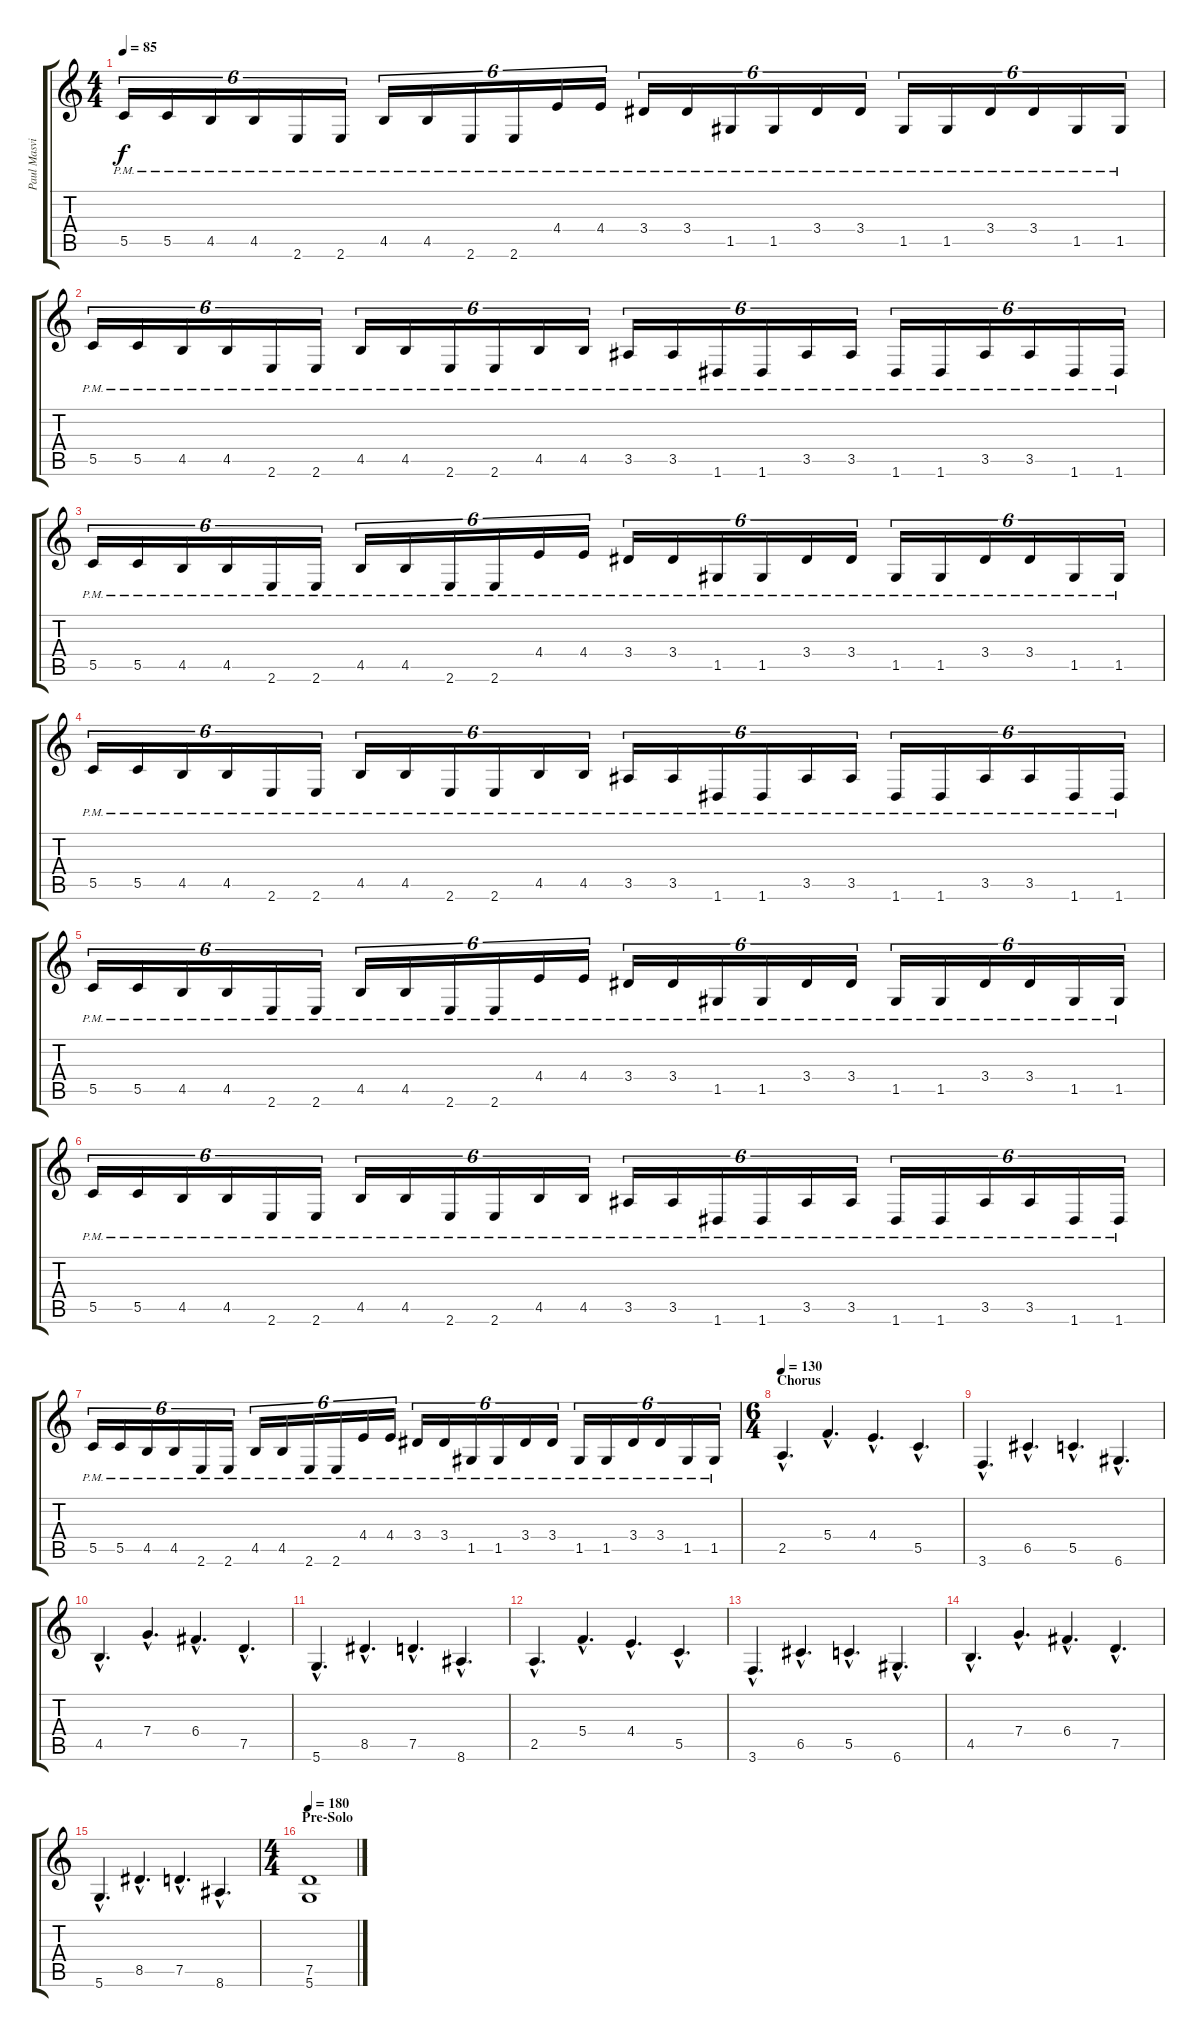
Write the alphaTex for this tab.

\track ("Paul Masvidal" "Paul Masvi") {instrument distortionguitar}
\staff {score tabs}
\tuning (D4 A3 F3 C3 G2 D2) {hide}
\ts (4 4)
\tempo 85
\clef g2
\ks c
5.5{pm}.16{tu (6 4) dy f} 5.5{pm}.16{tu (6 4)} 4.5{pm}.16{tu (6 4)} 4.5{pm}.16{tu (6 4)} 2.6{pm}.16{tu (6 4)} 2.6{pm}.16{tu (6 4)} 4.5{pm}.16{tu (6 4)} 4.5{pm}.16{tu (6 4)} 2.6{pm}.16{tu (6 4)} 2.6{pm}.16{tu (6 4)} 4.4{pm}.16{tu (6 4)} 4.4{pm}.16{tu (6 4)} 3.4{pm}.16{tu (6 4)} 3.4{pm}.16{tu (6 4)} 1.5{pm}.16{tu (6 4)} 1.5{pm}.16{tu (6 4)} 3.4{pm}.16{tu (6 4)} 3.4{pm}.16{tu (6 4)} 1.5{pm}.16{tu (6 4)} 1.5{pm}.16{tu (6 4)} 3.4{pm}.16{tu (6 4)} 3.4{pm}.16{tu (6 4)} 1.5{pm}.16{tu (6 4)} 1.5{pm}.16{tu (6 4)} |
5.5{pm}.16{tu (6 4)} 5.5{pm}.16{tu (6 4)} 4.5{pm}.16{tu (6 4)} 4.5{pm}.16{tu (6 4)} 2.6{pm}.16{tu (6 4)} 2.6{pm}.16{tu (6 4)} 4.5{pm}.16{tu (6 4)} 4.5{pm}.16{tu (6 4)} 2.6{pm}.16{tu (6 4)} 2.6{pm}.16{tu (6 4)} 4.5{pm}.16{tu (6 4)} 4.5{pm}.16{tu (6 4)} 3.5{pm}.16{tu (6 4)} 3.5{pm}.16{tu (6 4)} 1.6{pm}.16{tu (6 4)} 1.6{pm}.16{tu (6 4)} 3.5{pm}.16{tu (6 4)} 3.5{pm}.16{tu (6 4)} 1.6{pm}.16{tu (6 4)} 1.6{pm}.16{tu (6 4)} 3.5{pm}.16{tu (6 4)} 3.5{pm}.16{tu (6 4)} 1.6{pm}.16{tu (6 4)} 1.6{pm}.16{tu (6 4)} |
5.5{pm}.16{tu (6 4)} 5.5{pm}.16{tu (6 4)} 4.5{pm}.16{tu (6 4)} 4.5{pm}.16{tu (6 4)} 2.6{pm}.16{tu (6 4)} 2.6{pm}.16{tu (6 4)} 4.5{pm}.16{tu (6 4)} 4.5{pm}.16{tu (6 4)} 2.6{pm}.16{tu (6 4)} 2.6{pm}.16{tu (6 4)} 4.4{pm}.16{tu (6 4)} 4.4{pm}.16{tu (6 4)} 3.4{pm}.16{tu (6 4)} 3.4{pm}.16{tu (6 4)} 1.5{pm}.16{tu (6 4)} 1.5{pm}.16{tu (6 4)} 3.4{pm}.16{tu (6 4)} 3.4{pm}.16{tu (6 4)} 1.5{pm}.16{tu (6 4)} 1.5{pm}.16{tu (6 4)} 3.4{pm}.16{tu (6 4)} 3.4{pm}.16{tu (6 4)} 1.5{pm}.16{tu (6 4)} 1.5{pm}.16{tu (6 4)} |
5.5{pm}.16{tu (6 4)} 5.5{pm}.16{tu (6 4)} 4.5{pm}.16{tu (6 4)} 4.5{pm}.16{tu (6 4)} 2.6{pm}.16{tu (6 4)} 2.6{pm}.16{tu (6 4)} 4.5{pm}.16{tu (6 4)} 4.5{pm}.16{tu (6 4)} 2.6{pm}.16{tu (6 4)} 2.6{pm}.16{tu (6 4)} 4.5{pm}.16{tu (6 4)} 4.5{pm}.16{tu (6 4)} 3.5{pm}.16{tu (6 4)} 3.5{pm}.16{tu (6 4)} 1.6{pm}.16{tu (6 4)} 1.6{pm}.16{tu (6 4)} 3.5{pm}.16{tu (6 4)} 3.5{pm}.16{tu (6 4)} 1.6{pm}.16{tu (6 4)} 1.6{pm}.16{tu (6 4)} 3.5{pm}.16{tu (6 4)} 3.5{pm}.16{tu (6 4)} 1.6{pm}.16{tu (6 4)} 1.6{pm}.16{tu (6 4)} |
5.5{pm}.16{tu (6 4)} 5.5{pm}.16{tu (6 4)} 4.5{pm}.16{tu (6 4)} 4.5{pm}.16{tu (6 4)} 2.6{pm}.16{tu (6 4)} 2.6{pm}.16{tu (6 4)} 4.5{pm}.16{tu (6 4)} 4.5{pm}.16{tu (6 4)} 2.6{pm}.16{tu (6 4)} 2.6{pm}.16{tu (6 4)} 4.4{pm}.16{tu (6 4)} 4.4{pm}.16{tu (6 4)} 3.4{pm}.16{tu (6 4)} 3.4{pm}.16{tu (6 4)} 1.5{pm}.16{tu (6 4)} 1.5{pm}.16{tu (6 4)} 3.4{pm}.16{tu (6 4)} 3.4{pm}.16{tu (6 4)} 1.5{pm}.16{tu (6 4)} 1.5{pm}.16{tu (6 4)} 3.4{pm}.16{tu (6 4)} 3.4{pm}.16{tu (6 4)} 1.5{pm}.16{tu (6 4)} 1.5{pm}.16{tu (6 4)} |
5.5{pm}.16{tu (6 4)} 5.5{pm}.16{tu (6 4)} 4.5{pm}.16{tu (6 4)} 4.5{pm}.16{tu (6 4)} 2.6{pm}.16{tu (6 4)} 2.6{pm}.16{tu (6 4)} 4.5{pm}.16{tu (6 4)} 4.5{pm}.16{tu (6 4)} 2.6{pm}.16{tu (6 4)} 2.6{pm}.16{tu (6 4)} 4.5{pm}.16{tu (6 4)} 4.5{pm}.16{tu (6 4)} 3.5{pm}.16{tu (6 4)} 3.5{pm}.16{tu (6 4)} 1.6{pm}.16{tu (6 4)} 1.6{pm}.16{tu (6 4)} 3.5{pm}.16{tu (6 4)} 3.5{pm}.16{tu (6 4)} 1.6{pm}.16{tu (6 4)} 1.6{pm}.16{tu (6 4)} 3.5{pm}.16{tu (6 4)} 3.5{pm}.16{tu (6 4)} 1.6{pm}.16{tu (6 4)} 1.6{pm}.16{tu (6 4)} |
5.5{pm}.16{tu (6 4)} 5.5{pm}.16{tu (6 4)} 4.5{pm}.16{tu (6 4)} 4.5{pm}.16{tu (6 4)} 2.6{pm}.16{tu (6 4)} 2.6{pm}.16{tu (6 4)} 4.5{pm}.16{tu (6 4)} 4.5{pm}.16{tu (6 4)} 2.6{pm}.16{tu (6 4)} 2.6{pm}.16{tu (6 4)} 4.4{pm}.16{tu (6 4)} 4.4{pm}.16{tu (6 4)} 3.4{pm}.16{tu (6 4)} 3.4{pm}.16{tu (6 4)} 1.5{pm}.16{tu (6 4)} 1.5{pm}.16{tu (6 4)} 3.4{pm}.16{tu (6 4)} 3.4{pm}.16{tu (6 4)} 1.5{pm}.16{tu (6 4)} 1.5{pm}.16{tu (6 4)} 3.4{pm}.16{tu (6 4)} 3.4{pm}.16{tu (6 4)} 1.5{pm}.16{tu (6 4)} 1.5{pm}.16{tu (6 4)} |
\ts (6 4)
\section ("" "Chorus")
\tempo 130
2.5{hac}.4{d} 5.4{hac}.4{d} 4.4{hac}.4{d} 5.5{hac}.4{d} |
3.6{hac}.4{d} 6.5{hac}.4{d} 5.5{hac}.4{d} 6.6{hac}.4{d} |
4.5{hac}.4{d} 7.4{hac}.4{d} 6.4{hac}.4{d} 7.5{hac}.4{d} |
5.6{hac}.4{d} 8.5{hac}.4{d} 7.5{hac}.4{d} 8.6{hac}.4{d} |
2.5{hac}.4{d} 5.4{hac}.4{d} 4.4{hac}.4{d} 5.5{hac}.4{d} |
3.6{hac}.4{d} 6.5{hac}.4{d} 5.5{hac}.4{d} 6.6{hac}.4{d} |
4.5{hac}.4{d} 7.4{hac}.4{d} 6.4{hac}.4{d} 7.5{hac}.4{d} |
5.6{hac}.4{d} 8.5{hac}.4{d} 7.5{hac}.4{d} 8.6{hac}.4{d} |
\ts (4 4)
\section ("" "Pre-Solo")
\tempo 180
(7.5 5.6).1
